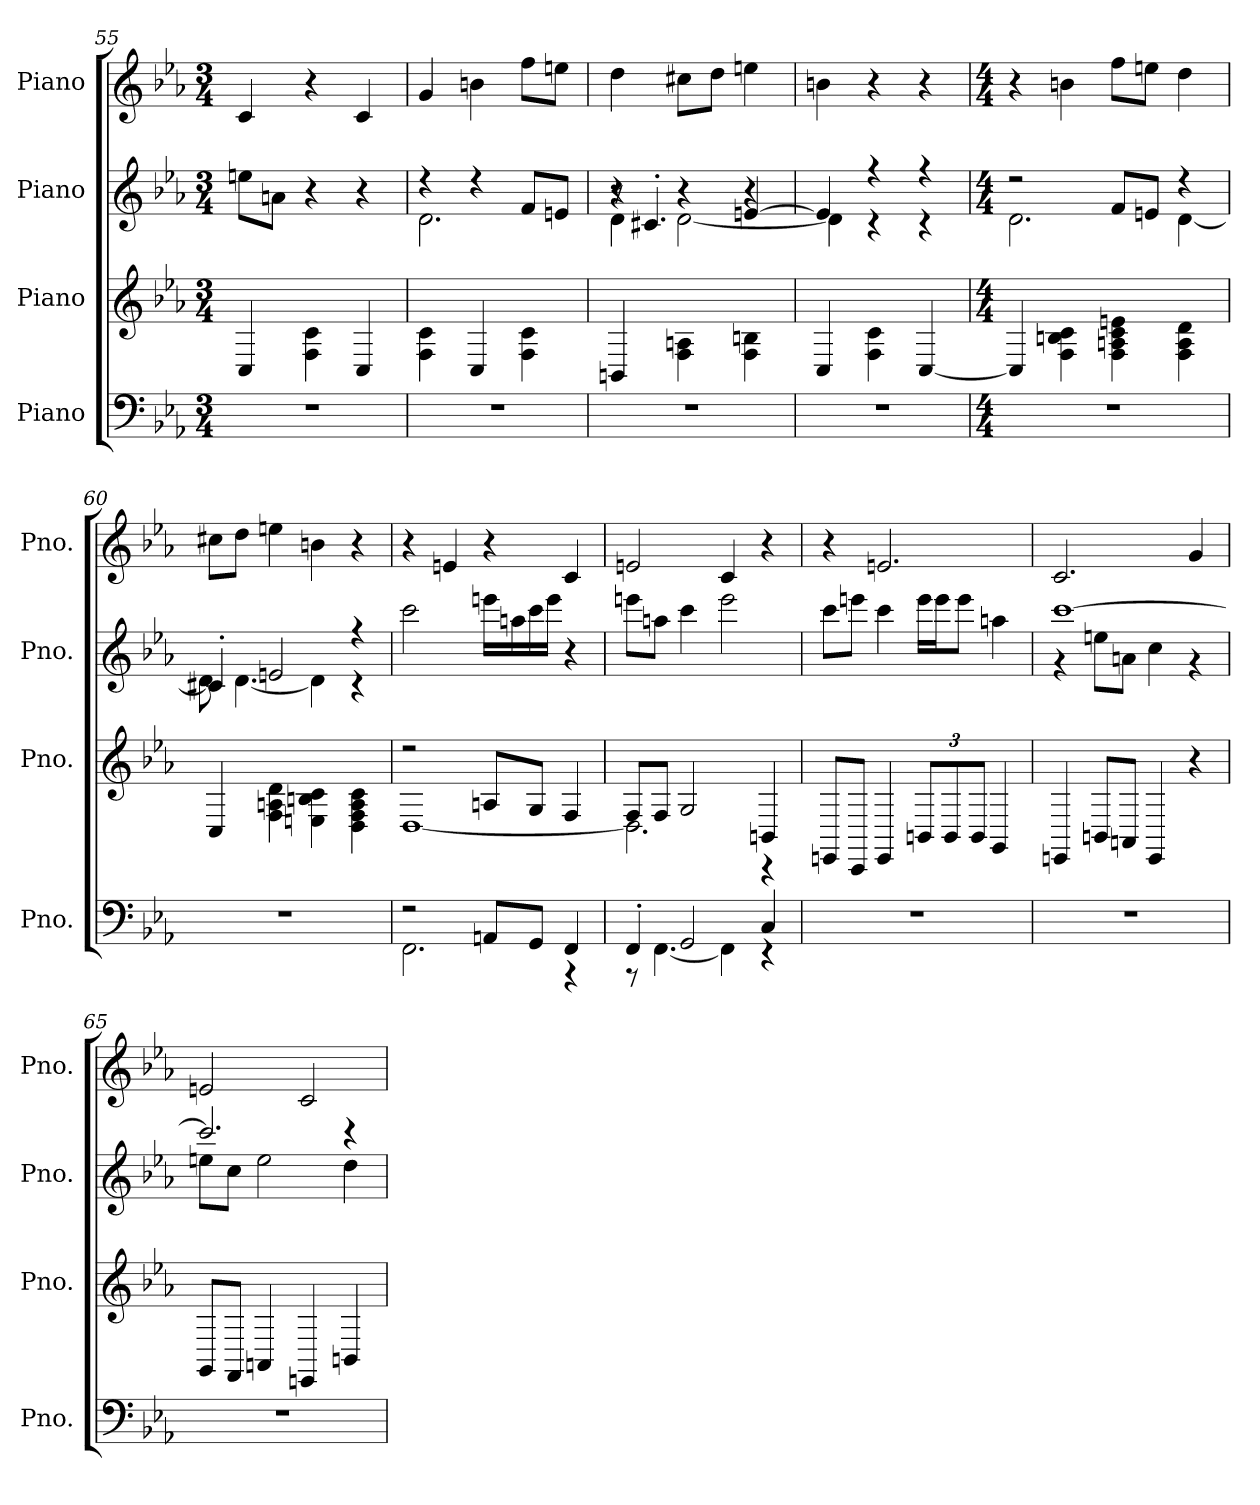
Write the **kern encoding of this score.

**kern	**kern	**kern	**kern
*part4	*part3	*part2	*part1
*staff4	*staff3	*staff2	*staff1
*I"Piano	*I"Piano	*I"Piano	*I"Piano
*I'Pno.	*I'Pno.	*I'Pno.	*I'Pno.
*clefF4	*clefG2	*clefG2	*clefG2
*k[b-e-a-]	*k[b-e-a-]	*k[b-e-a-]	*k[b-e-a-]
*M3/4	*M3/4	*M3/4	*M3/4
=55	=55	=55	=55
2.r	4C/	8een\L	4c/
.	.	8an\J	.
.	4F\ 4c\	4r	4r
.	4C/	4r	4c/
=56	=56	=56	=56
*	*	*^	*
2.r	4F\ 4c\	4r	2.d\	4g/
.	4C/	4r	.	4bn\
.	4F\ 4c\	8f/L	.	8ff\L
.	.	8en/J	.	8een\J
=57	=57	=57	=57	=57
*	*	*	*^	*
2.r	4BBn/	4r	4d\	8r	4dd\
.	.	.	.	4.c#X'/	.
.	4F\ 4An\	4r	[2d\	.	8cc#X\L
.	.	.	.	.	8dd\J
.	4F\ 4Bn\	[4en/	.	4r	4een\
*	*	*	*v	*v	*
!!LO:PB:g=z
=58	=58	=58	=58	=58
2.r	4C/	4e/]	4d\]	4bn\
.	4F\ 4c\	4r	4r	4r
.	[4C/	4r	4r	4r
=59	=59	=59	=59	=59
*M4/4	*M4/4	*M4/4	*	*M4/4
1r	4C/]	2r	2.d\	4r
.	4F\ 4Bn\ 4c\	.	.	4bn\
.	4F\ 4An\ 4c\ 4en\	8f/L	.	8ff\L
.	.	8en/J	.	8een\J
.	4F\ 4A\ 4d\	4r	[4d\	4dd\
=60	=60	=60	=60	=60
1r	4C/	4c#X'/	8d\]	8cc#X\L
.	.	.	[4.d\	8dd\J
.	4F\ 4An\ 4d\	2en/	.	4een\
.	4En\ 4Bn\ 4c\	.	4d\]	4bn\
.	4D\ 4F\ 4A\ 4c\	4r	4r	4r
*	*	*v	*v	*
=61	=61	=61	=61
*^	*^	*	*
2r	2.FF\	2r	[1D	2ccc\	4r
.	.	.	.	.	4en/
8AAn/L	.	8An/L	.	16eeen\LL	4r
.	.	.	.	16aan\	.
8GG/J	.	8G/J	.	16ccc\	.
.	.	.	.	16eee\JJ	.
4FF/	4r	4F/	.	4r	4c/
=62	=62	=62	=62	=62	=62
4FF'/	8r	8F/L	2.D\]	8eeen\L	2en/
.	[4.FF\	8F/J	.	8aan\J	.
2GG/	.	2G/	.	4ccc\	.
.	4FF\]	.	.	2eee\	4c/
4C/	4r	4BBn/	4r	.	4r
*v	*v	*	*	*	*
*	*v	*v	*	*
!!LO:LB:g=z
=63	=63	=63	=63
1r	8EEn/L	8ccc\L	4r
.	8CC/J	8eeen\J	.
.	4EE/	4ccc\	2.en/
*	*Xbrackettup	*	*
.	12BBn/L	16eee\LL	.
.	.	16eee\J	.
.	12BB/	.	.
.	.	8eee\J	.
.	12BB/J	.	.
.	4GG/	4aan\	.
=64	=64	=64	=64
*	*	*^	*
1r	4EEn/	[1ccc	4r	2.c/
.	8BBn/L	.	8een\L	.
.	8AAn/J	.	8an\J	.
.	4EE/	.	4cc\	.
.	4r	.	4r	4g/
=65	=65	=65	=65	=65
1r	8GG/L	2.ccc/]	8een\L	2en/
.	8FF/J	.	8cc\J	.
.	4AAn/	.	2ee\	.
.	4EEn/	.	.	2c/
.	4BBn/	4r	4dd\	.
*	*	*v	*v	*
=	=	=	=
*-	*-	*-	*-
